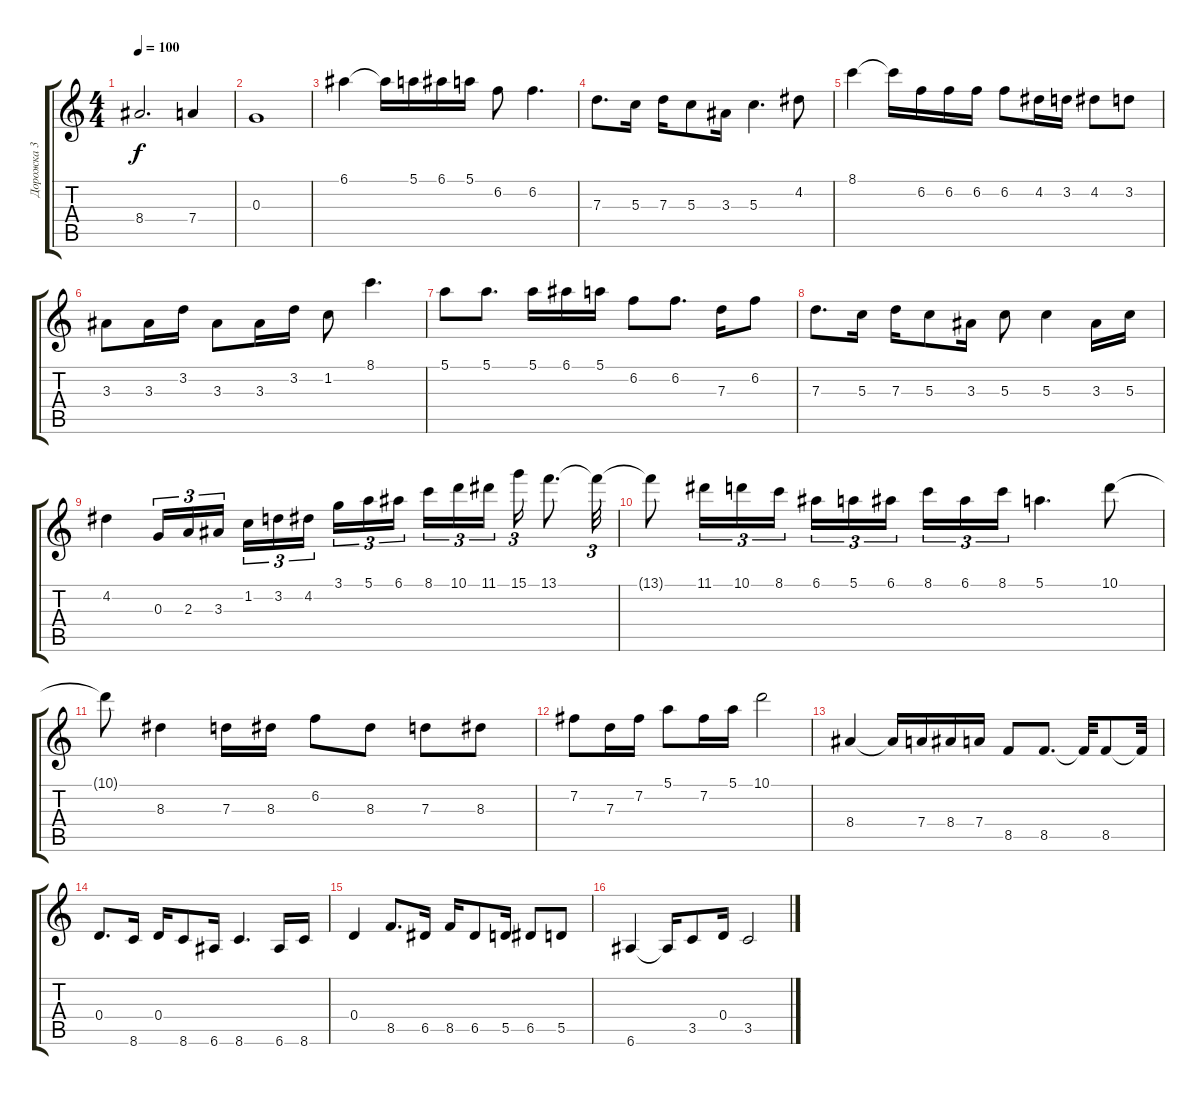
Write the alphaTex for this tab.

\track ("Дорожка 3" "Дорожка 3") {instrument overdrivenguitar}
\staff {score tabs}
\tuning (E4 B3 G3 D3 A2 E2) {hide}
\ts (4 4)
\tempo 100
\clef g2
\ks c
8.4.2{d dy f} 7.4.4 |
0.3.1 |
6.1.4 6.1{t}.16 5.1.16 6.1.16 5.1.16 6.2.8 6.2.4{d} |
7.3.8{d} 5.3.16 7.3.16 5.3.8 3.3.16 5.3.4{d} 4.2.8 |
8.1.4 8.1{t}.16 6.2.16 6.2.16 6.2.16 6.2.8 4.2.16 3.2.16 4.2.8 3.2.8 |
3.3.8 3.3.16 3.2.16 3.3.8 3.3.16 3.2.16 1.2.8 8.1.4{d} |
5.1.8 5.1.8{d} 5.1.16 6.1.16 5.1.16 6.2.8 6.2.8{d} 7.3.16 6.2.8 |
7.3.8{d} 5.3.16 7.3.16 5.3.8 3.3.16 5.3.8 5.3.4 3.3.16 5.3.16 |
4.2.4 0.3.16{tu (3 2)} 2.3.16{tu (3 2)} 3.3.16{tu (3 2) beam splitsecondary} 1.2.16{tu (3 2)} 3.2.16{tu (3 2)} 4.2.16{tu (3 2)} 3.1.16{tu (3 2)} 5.1.16{tu (3 2)} 6.1.16{tu (3 2) beam splitsecondary} 8.1.16{tu (3 2)} 10.1.16{tu (3 2)} 11.1.16{tu (3 2)} 15.1.16{tu (3 2)} 13.1.8{d} 13.1{t}.32{tu (3 2)} |
13.1{t}.8 11.1.16{tu (3 2)} 10.1.16{tu (3 2)} 8.1.16{tu (3 2)} 6.1.16{tu (3 2)} 5.1.16{tu (3 2)} 6.1.16{tu (3 2) beam splitsecondary} 8.1.16{tu (3 2)} 6.1.16{tu (3 2)} 8.1.16{tu (3 2)} 5.1.4{d} 10.1.8 |
10.1{t}.8 8.3.4 7.3.16 8.3.16 6.2.8 8.3.8 7.3.8 8.3.8 |
7.2.8 7.3.16 7.2.16 5.1.8 7.2.16 5.1.16 10.1.2 |
8.4.4 8.4{t}.16 7.4.16 8.4.16 7.4.16 8.5.8 8.5.8{d} 8.5{t}.32 8.5.8 8.5{t}.32 |
0.4.8{d} 8.6.16 0.4.16 8.6.8 6.6.16 8.6.4{d} 6.6.16 8.6.16 |
0.4.4 8.5.8{d} 6.5.16 8.5.16 6.5.8 5.5.16 6.5.8 5.5.8 |
6.6.4 6.6{t}.16 3.5.8 0.4.16 3.5.2
